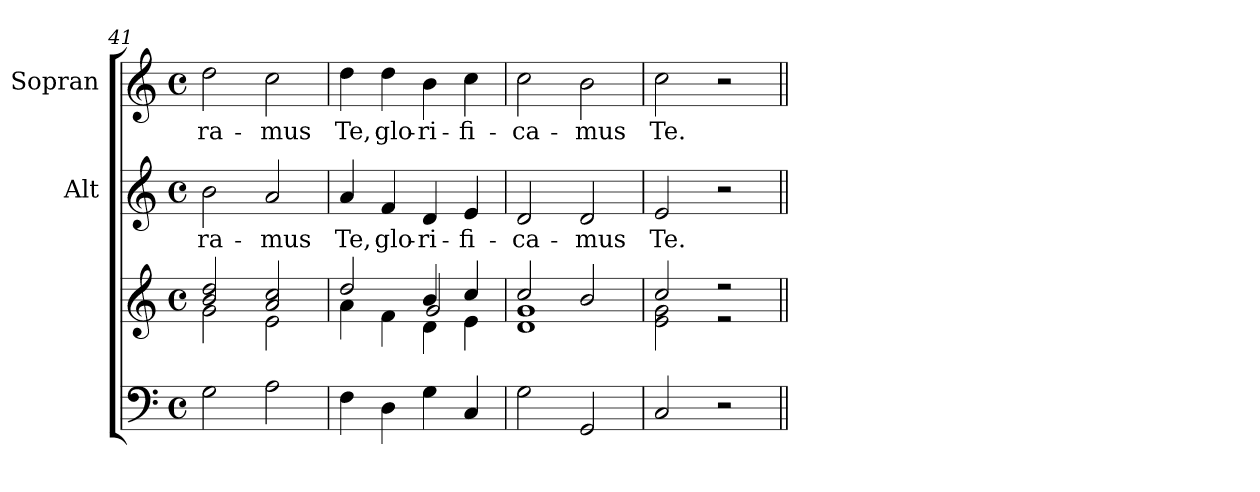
**kern	**kern	**kern	**text	**kern	**text
*part3	*part3	*part2	*part2	*part1	*part1
*staff4	*staff3	*staff2	*staff2	*staff1	*staff1
*	*	*I"Alt	*	*I"Sopran	*
*clefF4	*clefG2	*clefG2	*	*clefG2	*
*k[]	*k[]	*k[]	*	*k[]	*
*C:	*C:	*C:	*	*C:	*
*M4/4	*M4/4	*M4/4	*	*M4/4	*
*met(c)	*met(c)	*met(c)	*	*met(c)	*
=41	=41	=41	=41	=41	=41
*	*^	*	*	*	*
!	!	!	!	!LO:LY:b	!	!LO:LY:b
2G\	2b/ 2dd/	2g\	2b\	-ra-	2dd\	-ra-
!	!	!	!	!LO:LY:b	!	!LO:LY:b
2A\	2a/ 2cc/	2e\	2a/	-mus	2cc\	-mus
=42	=42	=42	=42	=42	=42	=42
*	*	*^	*	*	*	*
!	!	!	!	!	!LO:LY:b	!	!LO:LY:b
4F\	2dd/	4a\	2ryy	4a/	Te,	4dd\	Te,
!	!	!	!	!	!LO:LY:b	!	!LO:LY:b
4D\	.	4f\	.	4f/	glo-	4dd\	glo-
!	!	!	!	!	!LO:LY:b	!	!LO:LY:b
4G\	4b/	4d\	2g/	4d/	-ri-	4b\	-ri-
!	!	!	!	!	!LO:LY:b	!	!LO:LY:b
4C/	4cc/	4e\	.	4e/	-fi-	4cc\	-fi-
*	*	*v	*v	*	*	*	*
=43	=43	=43	=43	=43	=43	=43
!	!	!	!	!LO:LY:b	!	!LO:LY:b
2G\	2cc/	1d 1g	2d/	-ca-	2cc\	-ca-
!	!	!	!	!LO:LY:b	!	!LO:LY:b
2GG/	2b/	.	2d/	-mus	2b\	-mus
=44	=44	=44	=44	=44	=44	=44
!	!	!	!	!LO:LY:b	!	!LO:LY:b
2C/	2cc/	2e\ 2g\	2e/	Te.	2cc\	Te.
2r	2r	2r	2r	.	2r	.
*	*v	*v	*	*	*	*
=||	=||	=||	=||	=||	=||
*-	*-	*-	*-	*-	*-
